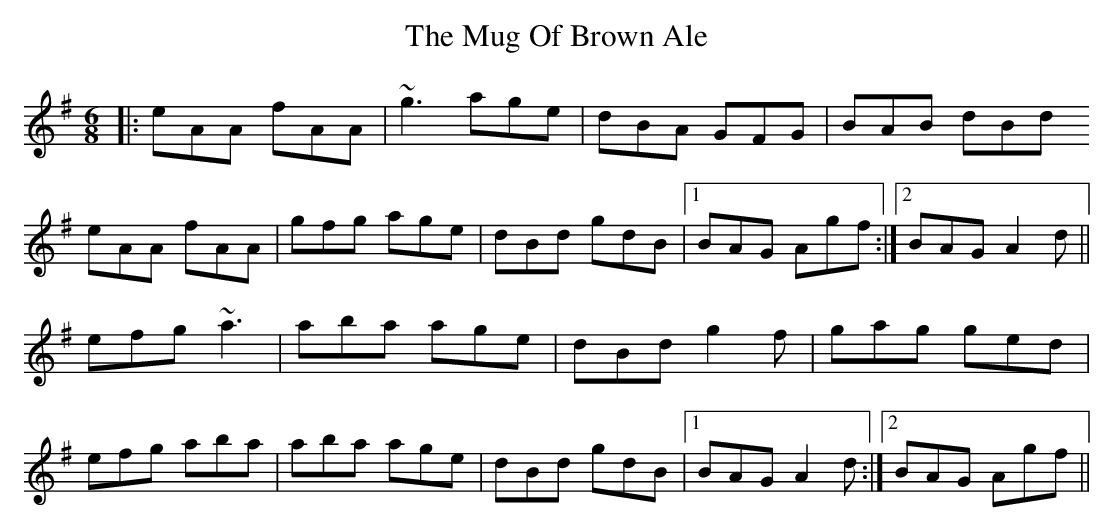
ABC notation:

X:1
T: The Mug Of Brown Ale
M: 6/8
L: 1/8
K: Ador
|:eAA fAA|~g3 age|dBA GFG|BAB dBd
eAA fAA|gfg age|dBd gdB|1 BAG Agf:|2 BAG A2d||
efg ~a3|aba age|dBd g2f|gag ged|
efg aba|aba age|dBd gdB|1 BAG A2d:|2 BAG Agf||
